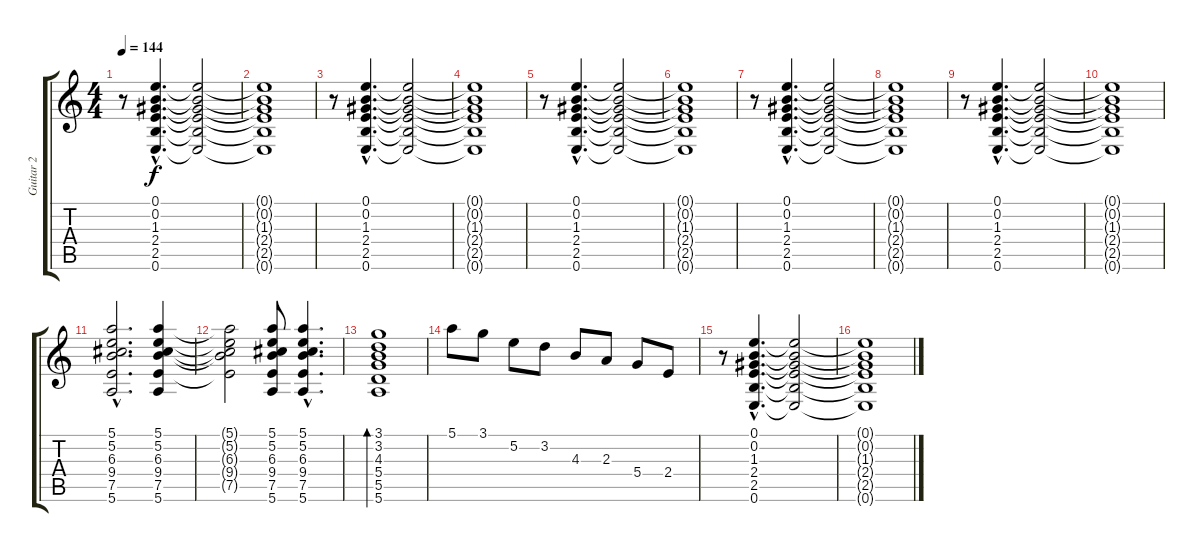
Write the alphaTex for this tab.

\track ("Guitar 2" "Guitar 2") {instrument electricguitarjazz}
\staff {score tabs}
\tuning (E4 B3 G3 D3 A2 E2) {hide}
\ts (4 4)
\tempo 144
\clef g2
\ks c
r.8{dy f} (0.1{hac} 0.2{hac} 1.3{hac} 2.4{hac} 2.5{hac} 0.6{hac}).4{d} (0.1{t} 0.2{t} 1.3{t} 2.4{t} 2.5{t} 0.6{t}).2 |
(0.1{t} 0.2{t} 1.3{t} 2.4{t} 2.5{t} 0.6{t}).1 |
r.8 (0.1{hac} 0.2{hac} 1.3{hac} 2.4{hac} 2.5{hac} 0.6{hac}).4{d} (0.1{t} 0.2{t} 1.3{t} 2.4{t} 2.5{t} 0.6{t}).2 |
(0.1{t} 0.2{t} 1.3{t} 2.4{t} 2.5{t} 0.6{t}).1 |
r.8 (0.1{hac} 0.2{hac} 1.3{hac} 2.4{hac} 2.5{hac} 0.6{hac}).4{d} (0.1{t} 0.2{t} 1.3{t} 2.4{t} 2.5{t} 0.6{t}).2 |
(0.1{t} 0.2{t} 1.3{t} 2.4{t} 2.5{t} 0.6{t}).1 |
r.8 (0.1{hac} 0.2{hac} 1.3{hac} 2.4{hac} 2.5{hac} 0.6{hac}).4{d} (0.1{t} 0.2{t} 1.3{t} 2.4{t} 2.5{t} 0.6{t}).2 |
(0.1{t} 0.2{t} 1.3{t} 2.4{t} 2.5{t} 0.6{t}).1 |
r.8 (0.1{hac} 0.2{hac} 1.3{hac} 2.4{hac} 2.5{hac} 0.6{hac}).4{d} (0.1{t} 0.2{t} 1.3{t} 2.4{t} 2.5{t} 0.6{t}).2 |
(0.1{t} 0.2{t} 1.3{t} 2.4{t} 2.5{t} 0.6{t}).1 |
(5.1{hac} 5.2{hac} 6.3{hac} 9.4{hac} 7.5{hac} 5.6{hac}).2{d} (5.1 5.2 6.3 9.4 7.5 5.6).4 |
(5.1{t} 5.2{t} 6.3{t} 9.4{t} 7.5{t}).2 (5.1 5.2 6.3 9.4 7.5 5.6).8 (5.1{hac} 5.2{hac} 6.3{hac} 9.4{hac} 7.5{hac} 5.6{hac}).4{d} |
(3.1 3.2 4.3 5.4 5.5 5.6).1{bd 120} |
5.1.8 3.1.8 5.2.8 3.2.8 4.3.8 2.3.8 5.4.8 2.4.8 |
r.8 (0.1{hac} 0.2{hac} 1.3{hac} 2.4{hac} 2.5{hac} 0.6{hac}).4{d} (0.1{t} 0.2{t} 1.3{t} 2.4{t} 2.5{t} 0.6{t}).2 |
(0.1{t} 0.2{t} 1.3{t} 2.4{t} 2.5{t} 0.6{t}).1
